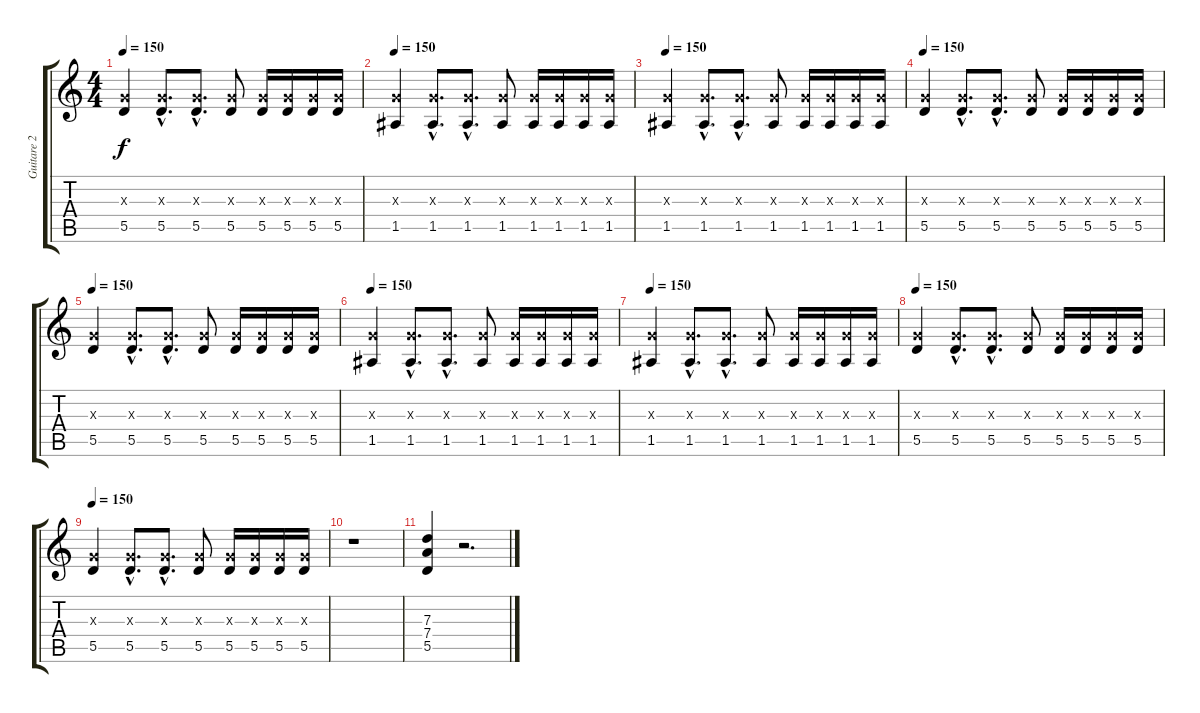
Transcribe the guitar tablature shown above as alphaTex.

\track ("Guitare 2" "Guitare 2") {instrument distortionguitar}
\staff {score tabs}
\tuning (E4 B3 G3 D3 A2 E2) {hide}
\ts (4 4)
\tempo 150
\clef g2
\ks c
(0.3{x} 5.5).4{dy f} (0.3{hac x} 5.5{hac}).8{d} (0.3{hac x} 5.5{hac}).8{d} (0.3{x} 5.5).8 (0.3{x} 5.5).16 (0.3{x} 5.5).16 (0.3{x} 5.5).16 (0.3{x} 5.5).16 |
\tempo 150
(0.3{x} 1.5).4 (0.3{hac x} 1.5{hac}).8{d} (0.3{hac x} 1.5{hac}).8{d} (0.3{x} 1.5).8 (0.3{x} 1.5).16 (0.3{x} 1.5).16 (0.3{x} 1.5).16 (0.3{x} 1.5).16 |
\tempo 150
(0.3{x} 1.5).4 (0.3{hac x} 1.5{hac}).8{d} (0.3{hac x} 1.5{hac}).8{d} (0.3{x} 1.5).8 (0.3{x} 1.5).16 (0.3{x} 1.5).16 (0.3{x} 1.5).16 (0.3{x} 1.5).16 |
\tempo 150
(0.3{x} 5.5).4 (0.3{hac x} 5.5{hac}).8{d} (0.3{hac x} 5.5{hac}).8{d} (0.3{x} 5.5).8 (0.3{x} 5.5).16 (0.3{x} 5.5).16 (0.3{x} 5.5).16 (0.3{x} 5.5).16 |
\tempo 150
(0.3{x} 5.5).4 (0.3{hac x} 5.5{hac}).8{d} (0.3{hac x} 5.5{hac}).8{d} (0.3{x} 5.5).8 (0.3{x} 5.5).16 (0.3{x} 5.5).16 (0.3{x} 5.5).16 (0.3{x} 5.5).16 |
\tempo 150
(0.3{x} 1.5).4 (0.3{hac x} 1.5{hac}).8{d} (0.3{hac x} 1.5{hac}).8{d} (0.3{x} 1.5).8 (0.3{x} 1.5).16 (0.3{x} 1.5).16 (0.3{x} 1.5).16 (0.3{x} 1.5).16 |
\tempo 150
(0.3{x} 1.5).4 (0.3{hac x} 1.5{hac}).8{d} (0.3{hac x} 1.5{hac}).8{d} (0.3{x} 1.5).8 (0.3{x} 1.5).16 (0.3{x} 1.5).16 (0.3{x} 1.5).16 (0.3{x} 1.5).16 |
\tempo 150
(0.3{x} 5.5).4 (0.3{hac x} 5.5{hac}).8{d} (0.3{hac x} 5.5{hac}).8{d} (0.3{x} 5.5).8 (0.3{x} 5.5).16 (0.3{x} 5.5).16 (0.3{x} 5.5).16 (0.3{x} 5.5).16 |
\tempo 150
(0.3{x} 5.5).4 (0.3{hac x} 5.5{hac}).8{d} (0.3{hac x} 5.5{hac}).8{d} (0.3{x} 5.5).8 (0.3{x} 5.5).16 (0.3{x} 5.5).16 (0.3{x} 5.5).16 (0.3{x} 5.5).16 |
r.1 |
(7.3 7.4 5.5).4 r.2{d}
